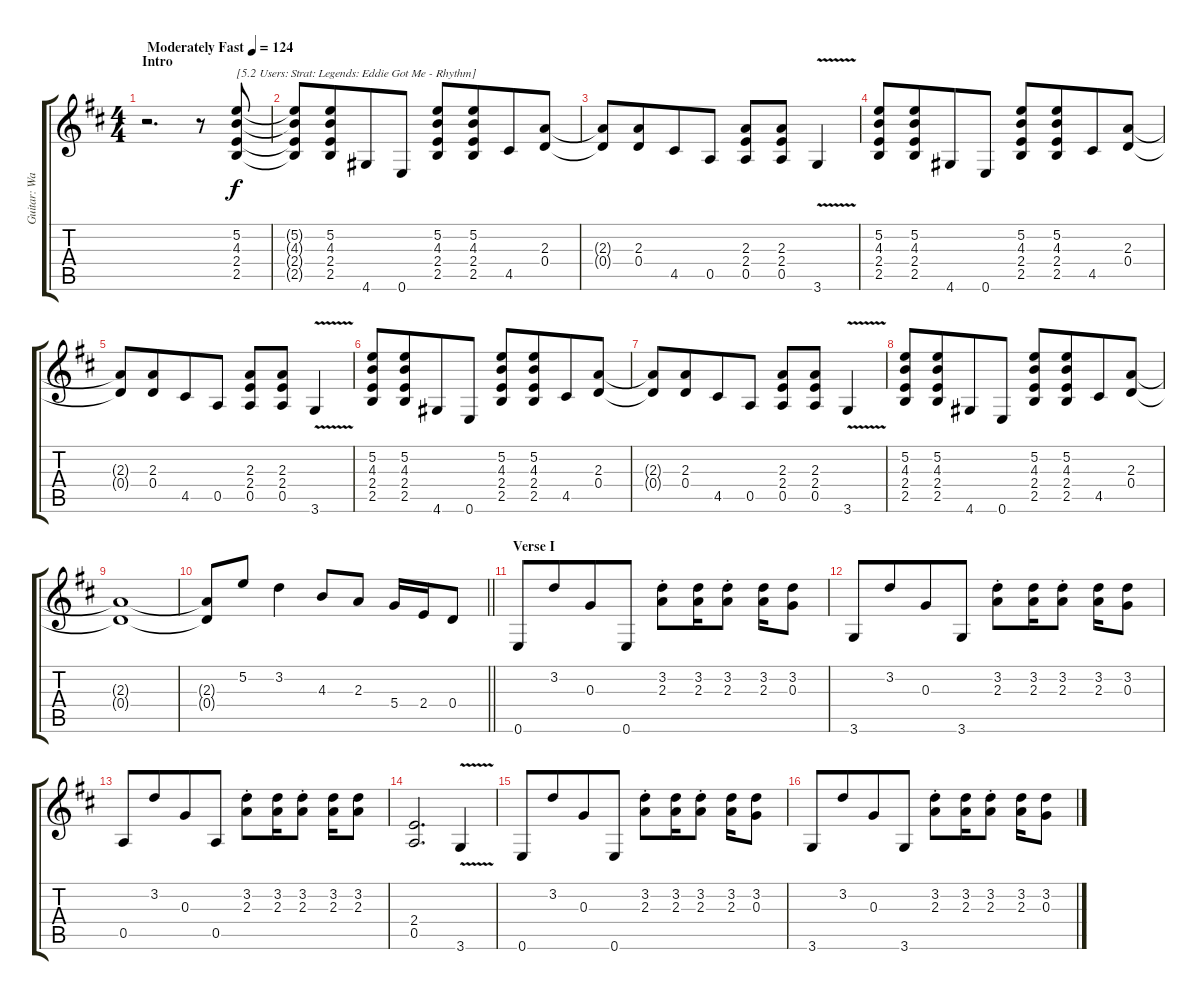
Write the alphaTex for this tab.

\track ("Guitar: Warren" "Guitar: Wa") {instrument distortionguitar}
\staff {score tabs}
\tuning (E4 B3 G3 D3 A2 E2) {hide}
\ts (4 4)
\section ("" "Intro")
\tempo (124 "Moderately Fast")
\clef g2
\ks d
r.2{d dy f instrument distortionguitar} r.8 (5.2 4.3 2.4 2.5).8{txt "[5.2 Users: Strat: Legends: Eddie Got Me - Rhythm]"} |
(5.2{t} 4.3{t} 2.4{t} 2.5{t}).8 (5.2 4.3 2.4 2.5).8{beam merge} 4.6.8 0.6.8 (5.2 4.3 2.4 2.5).8 (5.2 4.3 2.4 2.5).8{beam merge} 4.5.8 (2.3 0.4).8 |
(2.3{t} 0.4{t}).8 (2.3 0.4).8{beam merge} 4.5.8 0.5.8 (2.3 2.4 0.5).8 (2.3 2.4 0.5).8 3.6{v}.4 |
(5.2 4.3 2.4 2.5).8 (5.2 4.3 2.4 2.5).8{beam merge} 4.6.8 0.6.8 (5.2 4.3 2.4 2.5).8 (5.2 4.3 2.4 2.5).8{beam merge} 4.5.8 (2.3 0.4).8 |
(2.3{t} 0.4{t}).8 (2.3 0.4).8{beam merge} 4.5.8 0.5.8 (2.3 2.4 0.5).8 (2.3 2.4 0.5).8 3.6{v}.4 |
(5.2 4.3 2.4 2.5).8 (5.2 4.3 2.4 2.5).8{beam merge} 4.6.8 0.6.8 (5.2 4.3 2.4 2.5).8 (5.2 4.3 2.4 2.5).8{beam merge} 4.5.8 (2.3 0.4).8 |
(2.3{t} 0.4{t}).8 (2.3 0.4).8{beam merge} 4.5.8 0.5.8 (2.3 2.4 0.5).8 (2.3 2.4 0.5).8 3.6{v}.4 |
(5.2 4.3 2.4 2.5).8 (5.2 4.3 2.4 2.5).8{beam merge} 4.6.8 0.6.8 (5.2 4.3 2.4 2.5).8 (5.2 4.3 2.4 2.5).8{beam merge} 4.5.8 (2.3 0.4).8 |
(2.3{t} 0.4{t}).1 |
\barLineRight lightlight
(2.3{t} 0.4{t}).8 5.2.8 3.2.4 4.3.8 2.3.8 5.4.16 2.4.16 0.4.8 |
\section ("" "Verse I")
0.6.8 3.2.8{beam merge} 0.3.8 0.6.8 (3.2{st} 2.3{st}).8 (3.2 2.3).16 (3.2{st} 2.3{st}).8 (3.2 2.3).16 (3.2 0.3).8 |
3.6.8 3.2.8{beam merge} 0.3.8 3.6.8 (3.2{st} 2.3{st}).8 (3.2 2.3).16 (3.2{st} 2.3{st}).8 (3.2 2.3).16 (3.2 0.3).8 |
0.5.8 3.2.8{beam merge} 0.3.8 0.5.8 (3.2{st} 2.3{st}).8 (3.2 2.3).16 (3.2{st} 2.3{st}).8 (3.2 2.3).16 (3.2 2.3).8 |
(2.4 0.5).2{d} 3.6{v}.4 |
0.6.8 3.2.8{beam merge} 0.3.8 0.6.8 (3.2{st} 2.3{st}).8 (3.2 2.3).16 (3.2{st} 2.3{st}).8 (3.2 2.3).16 (3.2 0.3).8 |
3.6.8 3.2.8{beam merge} 0.3.8 3.6.8 (3.2{st} 2.3{st}).8 (3.2 2.3).16 (3.2{st} 2.3{st}).8 (3.2 2.3).16 (3.2 0.3).8
